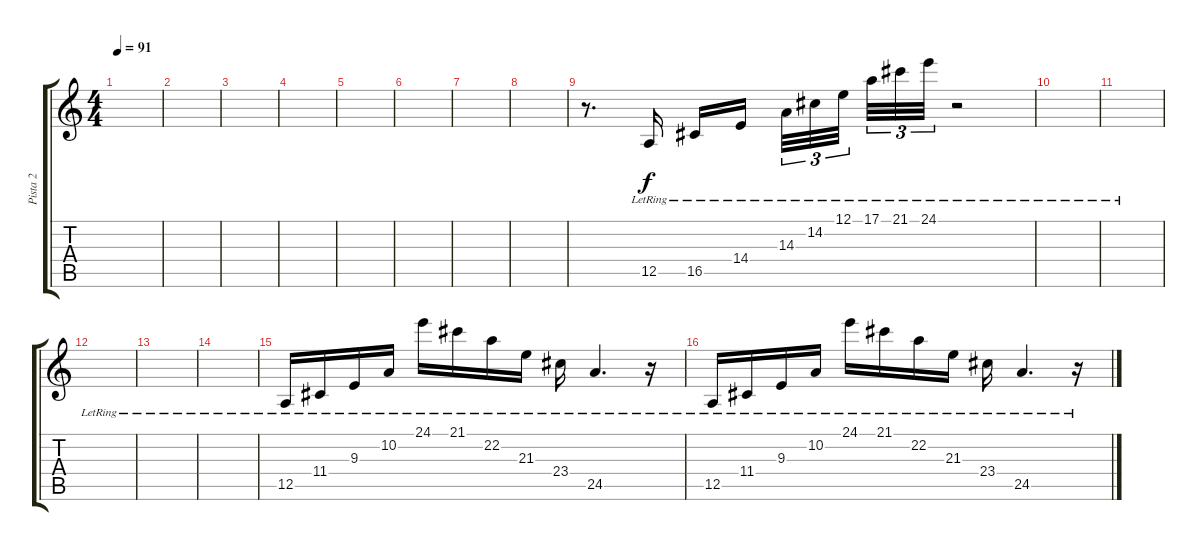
\track ("Pista 2" "Pista 2") {instrument orchestralharp}
\staff {score tabs}
\tuning (E4 B3 G3 D3 A2 E2) {hide}
\ts (4 4)
\tempo 91
\clef g2
\ks c
|
|
|
|
|
|
|
|
r.8{d} 12.5{lr}.16 16.5{lr}.16 14.4{lr}.16{beam splitsecondary} 14.3{lr}.32{tu (3 2)} 14.2{lr}.32{tu (3 2)} 12.1{lr}.32{tu (3 2) beam splitsecondary} 17.1{lr}.32{tu (3 2)} 21.1{lr}.32{tu (3 2)} 24.1{lr}.32{tu (3 2)} r.2 |
|
|
|
|
|
12.5{lr}.16 11.4{lr}.16 9.3{lr}.16 10.2{lr}.16 24.1{lr}.16 21.1{lr}.16 22.2{lr}.16 21.3{lr}.16 23.4{lr}.16 24.5{lr}.4{d} r.16 |
12.5{lr}.16 11.4{lr}.16 9.3{lr}.16 10.2{lr}.16 24.1{lr}.16 21.1{lr}.16 22.2{lr}.16 21.3{lr}.16 23.4{lr}.16 24.5{lr}.4{d} r.16
